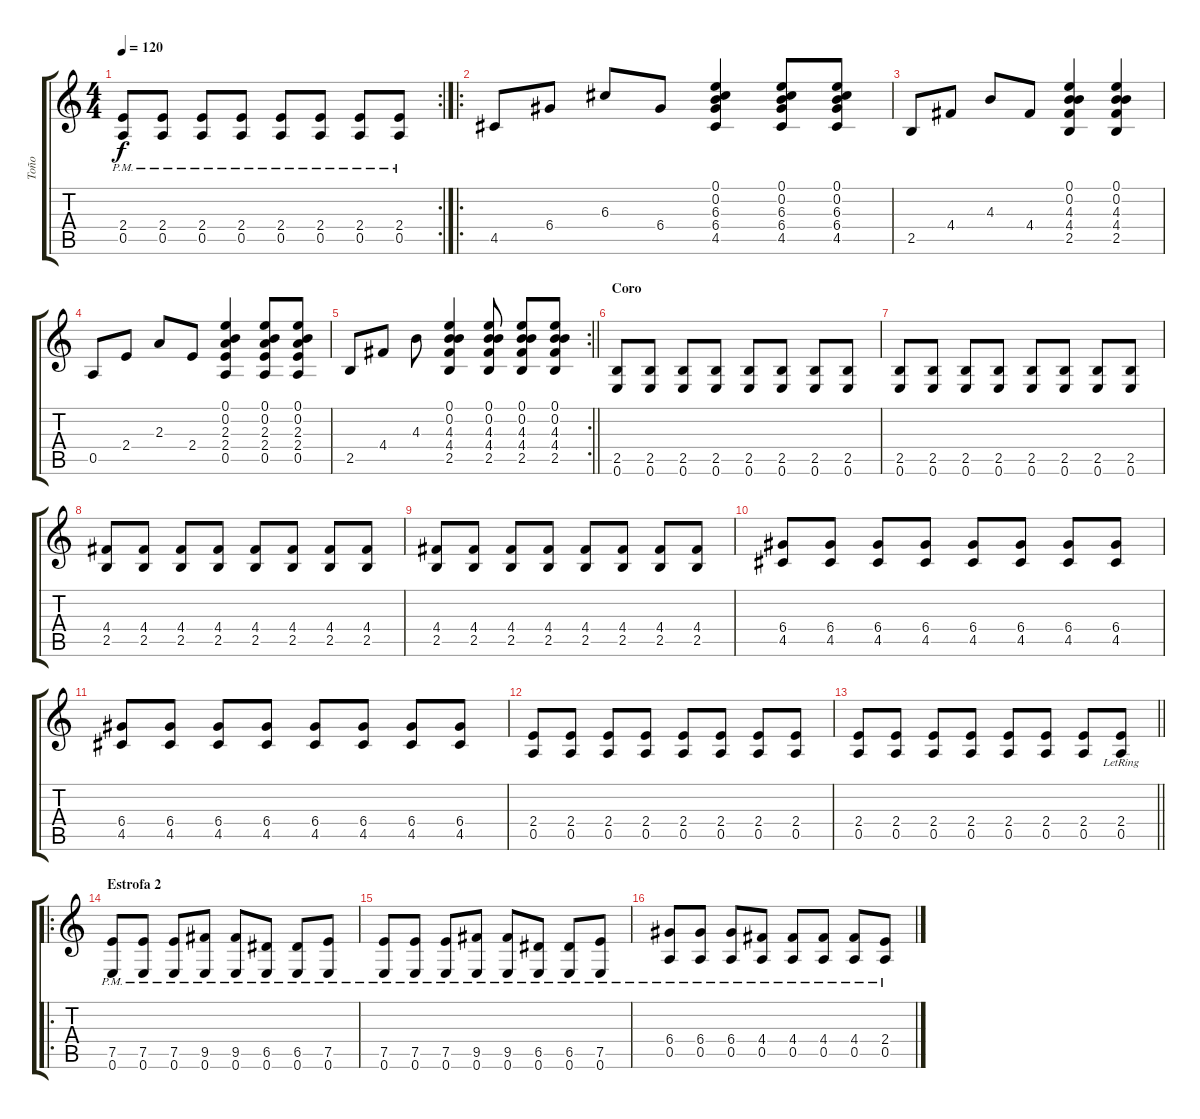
\track ("Toño" "Toño") {instrument overdrivenguitar}
\staff {score tabs}
\tuning (E4 B3 G3 D3 A2 E2) {hide}
\rc 2
\ts (4 4)
\tempo 120
\clef g2
\ks c
(2.4{pm} 0.5{pm}).8{dy f} (2.4{pm} 0.5{pm}).8 (2.4{pm} 0.5{pm}).8 (2.4{pm} 0.5{pm}).8 (2.4{pm} 0.5{pm}).8 (2.4{pm} 0.5{pm}).8 (2.4{pm} 0.5{pm}).8 (2.4{pm} 0.5{pm}).8 |
\ro
4.5.8{instrument electricguitarjazz} 6.4.8 6.3.8 6.4.8 (0.1 0.2 6.3 6.4 4.5).4 (0.1 0.2 6.3 6.4 4.5).8 (0.1 0.2 6.3 6.4 4.5).8 |
2.5.8 4.4.8 4.3.8 4.4.8 (0.1 0.2 4.3 4.4 2.5).4 (0.1 0.2 4.3 4.4 2.5).4 |
0.5.8 2.4.8 2.3.8 2.4.8 (0.1 0.2 2.3 2.4 0.5).4 (0.1 0.2 2.3 2.4 0.5).8 (0.1 0.2 2.3 2.4 0.5).8 |
\rc 2
\barLineRight lightlight
2.5.8 4.4.8 4.3.8 (0.1 0.2 4.3 4.4 2.5).4 (0.1 0.2 4.3 4.4 2.5).8 (0.1 0.2 4.3 4.4 2.5).8 (0.1 0.2 4.3 4.4 2.5).8 |
\section ("" "Coro")
(2.5 0.6).8{instrument overdrivenguitar} (2.5 0.6).8 (2.5 0.6).8 (2.5 0.6).8 (2.5 0.6).8 (2.5 0.6).8 (2.5 0.6).8 (2.5 0.6).8 |
(2.5 0.6).8 (2.5 0.6).8 (2.5 0.6).8 (2.5 0.6).8 (2.5 0.6).8 (2.5 0.6).8 (2.5 0.6).8 (2.5 0.6).8 |
(4.4 2.5).8 (4.4 2.5).8 (4.4 2.5).8 (4.4 2.5).8 (4.4 2.5).8 (4.4 2.5).8 (4.4 2.5).8 (4.4 2.5).8 |
(4.4 2.5).8 (4.4 2.5).8 (4.4 2.5).8 (4.4 2.5).8 (4.4 2.5).8 (4.4 2.5).8 (4.4 2.5).8 (4.4 2.5).8 |
(6.4 4.5).8 (6.4 4.5).8 (6.4 4.5).8 (6.4 4.5).8 (6.4 4.5).8 (6.4 4.5).8 (6.4 4.5).8 (6.4 4.5).8 |
(6.4 4.5).8 (6.4 4.5).8 (6.4 4.5).8 (6.4 4.5).8 (6.4 4.5).8 (6.4 4.5).8 (6.4 4.5).8 (6.4 4.5).8 |
(2.4 0.5).8 (2.4 0.5).8 (2.4 0.5).8 (2.4 0.5).8 (2.4 0.5).8 (2.4 0.5).8 (2.4 0.5).8 (2.4 0.5).8 |
\barLineRight lightlight
(2.4 0.5).8 (2.4 0.5).8 (2.4 0.5).8 (2.4 0.5).8 (2.4 0.5).8 (2.4 0.5).8 (2.4 0.5).8 (2.4{lr} 0.5{lr}).8 |
\ro
\section ("" "Estrofa 2")
(7.5{pm} 0.6{pm}).8{instrument electricguitarclean} (7.5{pm} 0.6{pm}).8 (7.5{pm} 0.6{pm}).8 (9.5{pm} 0.6{pm}).8 (9.5{pm} 0.6{pm}).8 (6.5{pm} 0.6{pm}).8 (6.5{pm} 0.6{pm}).8 (7.5{pm} 0.6{pm}).8 |
(7.5{pm} 0.6{pm}).8 (7.5{pm} 0.6{pm}).8 (7.5{pm} 0.6{pm}).8 (9.5{pm} 0.6{pm}).8 (9.5{pm} 0.6{pm}).8 (6.5{pm} 0.6{pm}).8 (6.5{pm} 0.6{pm}).8 (7.5{pm} 0.6{pm}).8 |
(6.4{pm} 0.5{pm}).8 (6.4{pm} 0.5{pm}).8 (6.4{pm} 0.5{pm}).8 (4.4{pm} 0.5{pm}).8 (4.4{pm} 0.5{pm}).8 (4.4{pm} 0.5{pm}).8 (4.4{pm} 0.5{pm}).8 (2.4{pm} 0.5{pm}).8
